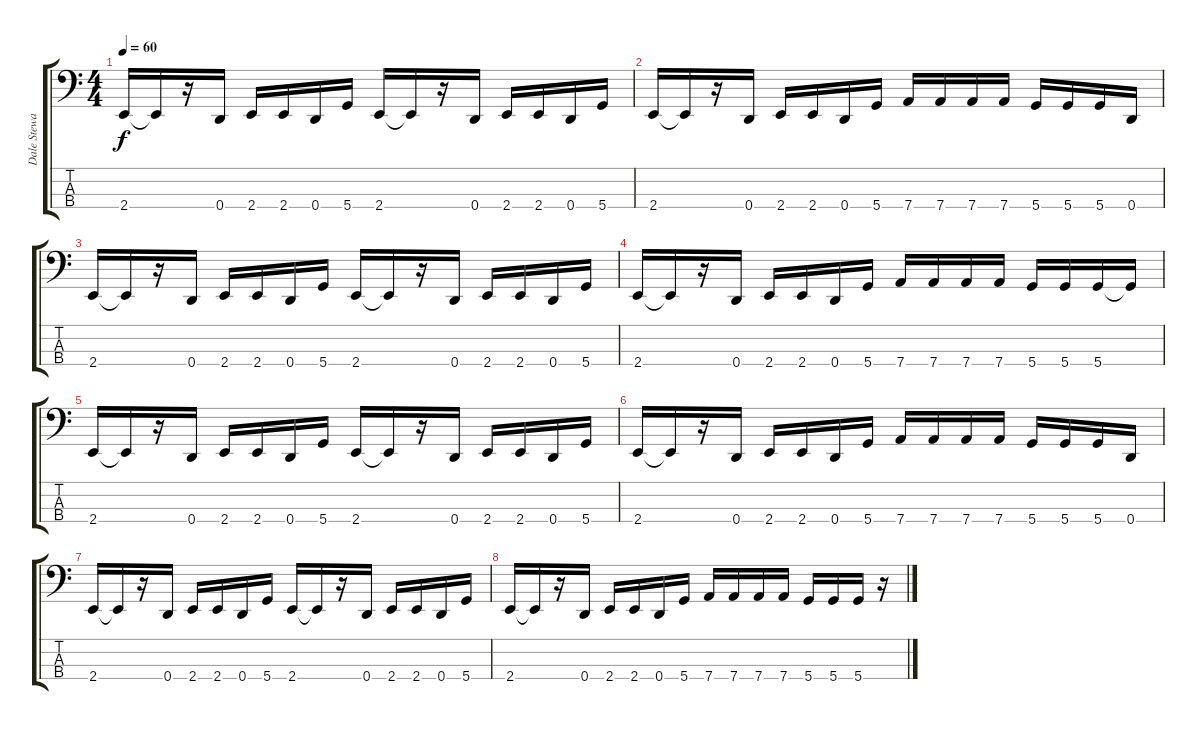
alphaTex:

\track ("Dale Stewart" "Dale Stewa") {instrument electricbassfinger}
\staff {score tabs}
\tuning (G2 D2 A1 D1) {hide}
\ts (4 4)
\tempo 60
\clef f4
\ks c
2.4.16{dy f} 2.4{t}.16 r.16 0.4.16 2.4.16 2.4.16 0.4.16 5.4.16 2.4.16 2.4{t}.16 r.16 0.4.16 2.4.16 2.4.16 0.4.16 5.4.16 |
2.4.16 2.4{t}.16 r.16 0.4.16 2.4.16 2.4.16 0.4.16 5.4.16 7.4.16 7.4.16 7.4.16 7.4.16 5.4.16 5.4.16 5.4.16 0.4.16 |
2.4.16 2.4{t}.16 r.16 0.4.16 2.4.16 2.4.16 0.4.16 5.4.16 2.4.16 2.4{t}.16 r.16 0.4.16 2.4.16 2.4.16 0.4.16 5.4.16 |
2.4.16 2.4{t}.16 r.16 0.4.16 2.4.16 2.4.16 0.4.16 5.4.16 7.4.16 7.4.16 7.4.16 7.4.16 5.4.16 5.4.16 5.4.16 5.4{t}.16 |
2.4.16 2.4{t}.16 r.16 0.4.16 2.4.16 2.4.16 0.4.16 5.4.16 2.4.16 2.4{t}.16 r.16 0.4.16 2.4.16 2.4.16 0.4.16 5.4.16 |
2.4.16 2.4{t}.16 r.16 0.4.16 2.4.16 2.4.16 0.4.16 5.4.16 7.4.16 7.4.16 7.4.16 7.4.16 5.4.16 5.4.16 5.4.16 0.4.16 |
2.4.16 2.4{t}.16 r.16 0.4.16 2.4.16 2.4.16 0.4.16 5.4.16 2.4.16 2.4{t}.16 r.16 0.4.16 2.4.16 2.4.16 0.4.16 5.4.16 |
2.4.16 2.4{t}.16 r.16 0.4.16 2.4.16 2.4.16 0.4.16 5.4.16 7.4.16 7.4.16 7.4.16 7.4.16 5.4.16 5.4.16 5.4.16 r.16
